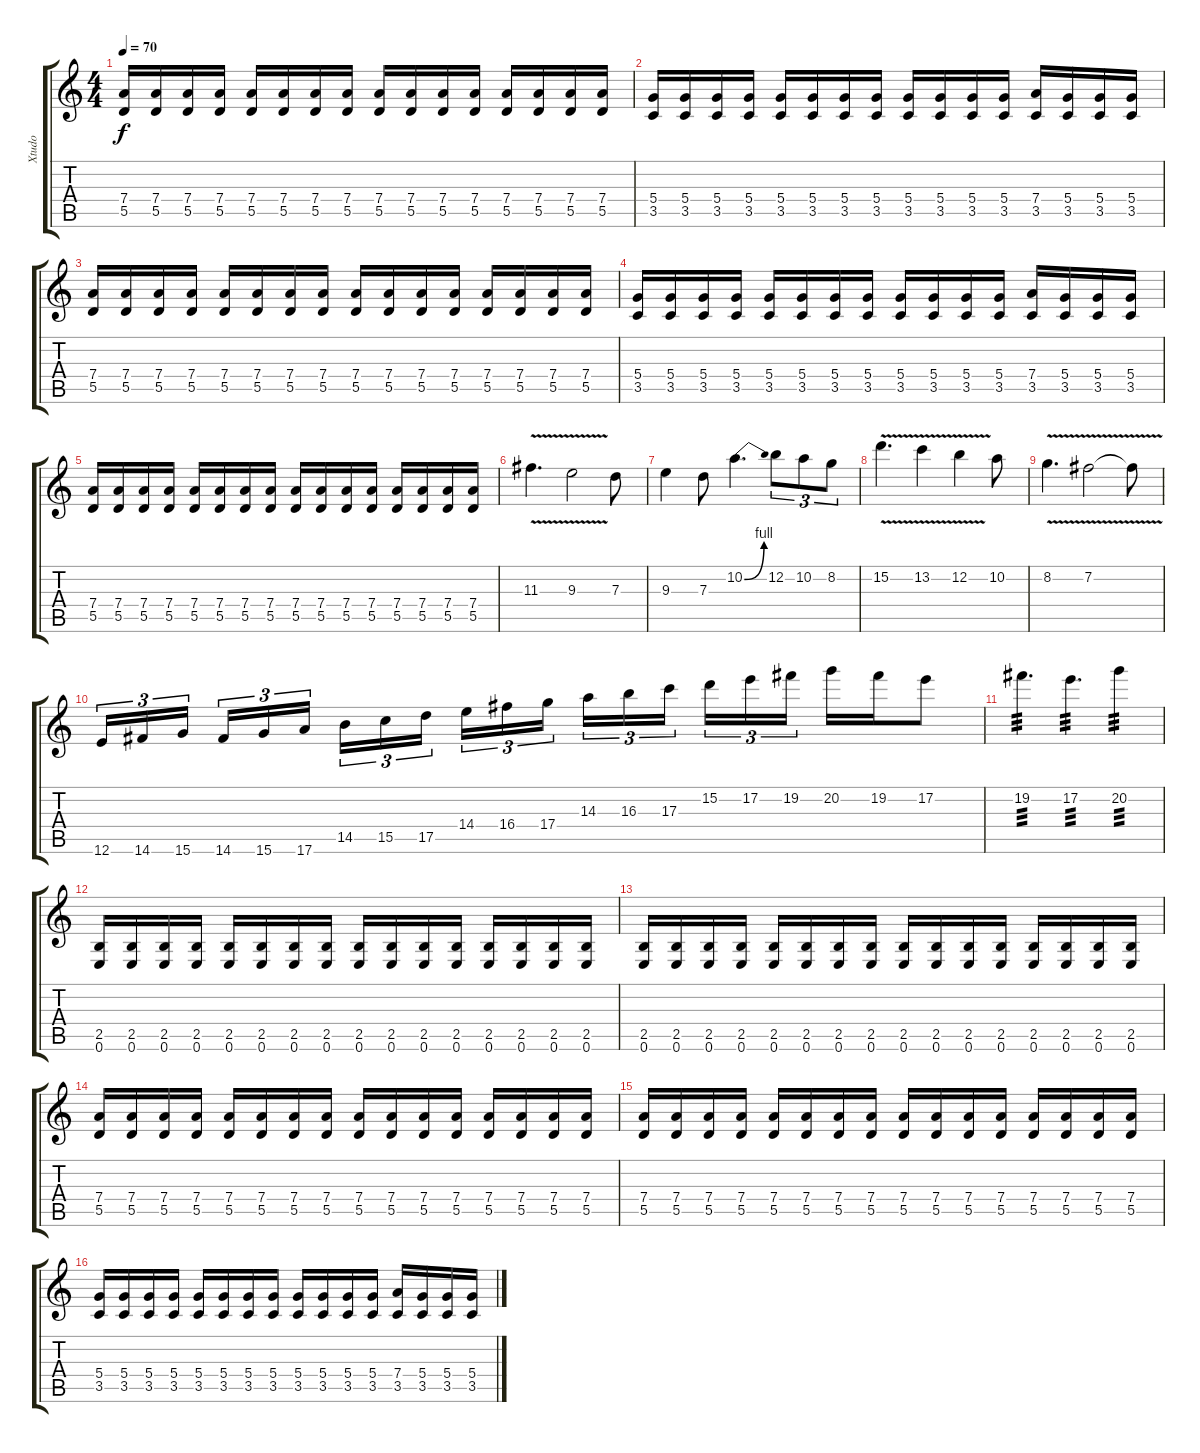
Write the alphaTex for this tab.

\track ("Xtudo" "Xtudo") {instrument distortionguitar}
\staff {score tabs}
\tuning (E4 B3 G3 D3 A2 E2) {hide}
\ts (4 4)
\tempo 70
\clef g2
\ks c
(7.4 5.5).16{dy f} (7.4 5.5).16 (7.4 5.5).16 (7.4 5.5).16 (7.4 5.5).16 (7.4 5.5).16 (7.4 5.5).16 (7.4 5.5).16 (7.4 5.5).16 (7.4 5.5).16 (7.4 5.5).16 (7.4 5.5).16 (7.4 5.5).16 (7.4 5.5).16 (7.4 5.5).16 (7.4 5.5).16 |
(5.4 3.5).16 (5.4 3.5).16 (5.4 3.5).16 (5.4 3.5).16 (5.4 3.5).16 (5.4 3.5).16 (5.4 3.5).16 (5.4 3.5).16 (5.4 3.5).16 (5.4 3.5).16 (5.4 3.5).16 (5.4 3.5).16 (7.4 3.5).16 (5.4 3.5).16 (5.4 3.5).16 (5.4 3.5).16 |
(7.4 5.5).16 (7.4 5.5).16 (7.4 5.5).16 (7.4 5.5).16 (7.4 5.5).16 (7.4 5.5).16 (7.4 5.5).16 (7.4 5.5).16 (7.4 5.5).16 (7.4 5.5).16 (7.4 5.5).16 (7.4 5.5).16 (7.4 5.5).16 (7.4 5.5).16 (7.4 5.5).16 (7.4 5.5).16 |
(5.4 3.5).16 (5.4 3.5).16 (5.4 3.5).16 (5.4 3.5).16 (5.4 3.5).16 (5.4 3.5).16 (5.4 3.5).16 (5.4 3.5).16 (5.4 3.5).16 (5.4 3.5).16 (5.4 3.5).16 (5.4 3.5).16 (7.4 3.5).16 (5.4 3.5).16 (5.4 3.5).16 (5.4 3.5).16 |
(7.4 5.5).16 (7.4 5.5).16 (7.4 5.5).16 (7.4 5.5).16 (7.4 5.5).16 (7.4 5.5).16 (7.4 5.5).16 (7.4 5.5).16 (7.4 5.5).16 (7.4 5.5).16 (7.4 5.5).16 (7.4 5.5).16 (7.4 5.5).16 (7.4 5.5).16 (7.4 5.5).16 (7.4 5.5).16 |
11.3{v}.4{d} 9.3{v}.2 7.3.8 |
9.3.4 7.3.8 10.2{be (bend 0 0 60 4)}.4{d} 12.2.8{tu (3 2)} 10.2.8{tu (3 2)} 8.2.8{tu (3 2)} |
15.2{v}.4{d} 13.2{v}.4 12.2{v}.4 10.2.8 |
8.2{v}.4{d} 7.2{v}.2 7.2{t}.8 |
12.6.16{tu (3 2)} 14.6.16{tu (3 2)} 15.6.16{tu (3 2)} 14.6.16{tu (3 2)} 15.6.16{tu (3 2)} 17.6.16{tu (3 2)} 14.5.16{tu (3 2)} 15.5.16{tu (3 2)} 17.5.16{tu (3 2)} 14.4.16{tu (3 2)} 16.4.16{tu (3 2)} 17.4.16{tu (3 2)} 14.3.16{tu (3 2)} 16.3.16{tu (3 2)} 17.3.16{tu (3 2)} 15.2.16{tu (3 2)} 17.2.16{tu (3 2)} 19.2.16{tu (3 2)} 20.2.16 19.2.16 17.2.8 |
19.2.4{d tp 3} 17.2.4{d tp 3} 20.2.4{tp 3} |
(2.5 0.6).16 (2.5 0.6).16 (2.5 0.6).16 (2.5 0.6).16 (2.5 0.6).16 (2.5 0.6).16 (2.5 0.6).16 (2.5 0.6).16 (2.5 0.6).16 (2.5 0.6).16 (2.5 0.6).16 (2.5 0.6).16 (2.5 0.6).16 (2.5 0.6).16 (2.5 0.6).16 (2.5 0.6).16 |
(2.5 0.6).16 (2.5 0.6).16 (2.5 0.6).16 (2.5 0.6).16 (2.5 0.6).16 (2.5 0.6).16 (2.5 0.6).16 (2.5 0.6).16 (2.5 0.6).16 (2.5 0.6).16 (2.5 0.6).16 (2.5 0.6).16 (2.5 0.6).16 (2.5 0.6).16 (2.5 0.6).16 (2.5 0.6).16 |
(7.4 5.5).16 (7.4 5.5).16 (7.4 5.5).16 (7.4 5.5).16 (7.4 5.5).16 (7.4 5.5).16 (7.4 5.5).16 (7.4 5.5).16 (7.4 5.5).16 (7.4 5.5).16 (7.4 5.5).16 (7.4 5.5).16 (7.4 5.5).16 (7.4 5.5).16 (7.4 5.5).16 (7.4 5.5).16 |
(7.4 5.5).16 (7.4 5.5).16 (7.4 5.5).16 (7.4 5.5).16 (7.4 5.5).16 (7.4 5.5).16 (7.4 5.5).16 (7.4 5.5).16 (7.4 5.5).16 (7.4 5.5).16 (7.4 5.5).16 (7.4 5.5).16 (7.4 5.5).16 (7.4 5.5).16 (7.4 5.5).16 (7.4 5.5).16 |
(5.4 3.5).16 (5.4 3.5).16 (5.4 3.5).16 (5.4 3.5).16 (5.4 3.5).16 (5.4 3.5).16 (5.4 3.5).16 (5.4 3.5).16 (5.4 3.5).16 (5.4 3.5).16 (5.4 3.5).16 (5.4 3.5).16 (7.4 3.5).16 (5.4 3.5).16 (5.4 3.5).16 (5.4 3.5).16
